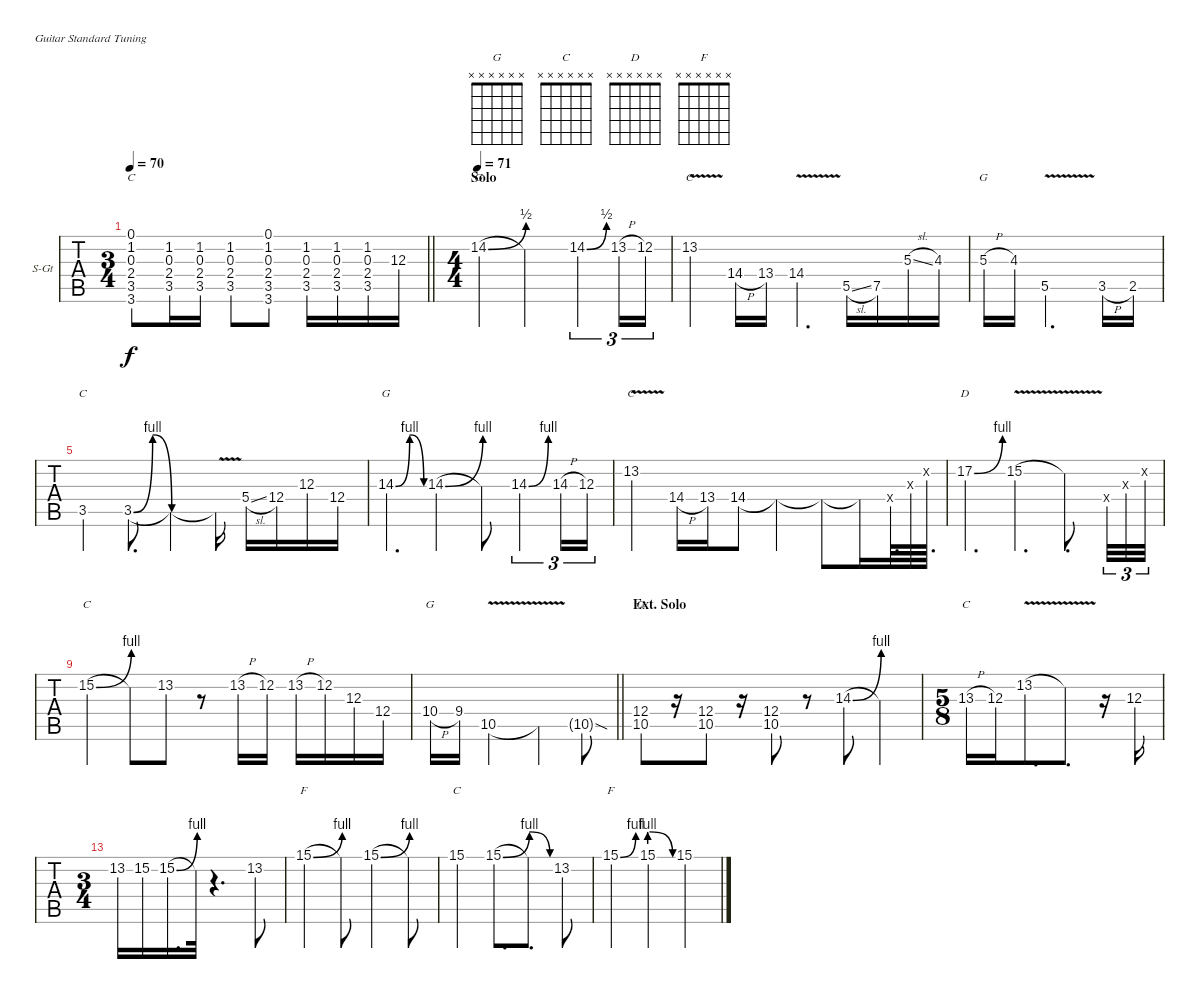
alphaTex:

\bracketExtendMode nobrackets
\firstSystemTrackNameOrientation horizontal
\otherSystemsTrackNameOrientation horizontal
\defaultBarNumberDisplay FirstOfSystem
\track ("Acoustic w/ Solo" "S-Gt") {instrument acousticguitarsteel}
\staff {tabs}
\tuning (E4 B3 G3 D3 A2 E2)
\chord ("G" x x x x x x)
\chord ("C" 0 1 0 2 3 3)
\chord ("C" x x x x x x)
\chord ("D" x x x x x x)
\chord ("F" x x x x x x)
\ts (3 4)
\tempo 70
\clef g2
\barLineRight lightlight
\ks c
(0.1 1.2 0.3 2.4 3.5 3.6).8{ch "C" lyrics (0 "") lyrics (1 "") lyrics (2 "") lyrics (3 "") lyrics (4 "") dy f} (1.2 0.3 2.4 3.5).16{lyrics (0 "") lyrics (1 "") lyrics (2 "") lyrics (3 "") lyrics (4 "")} (1.2 0.3 2.4 3.5).16{lyrics (0 "") lyrics (1 "") lyrics (2 "") lyrics (3 "") lyrics (4 "")} (1.2 0.3 2.4 3.5).8{lyrics (0 "") lyrics (1 "") lyrics (2 "") lyrics (3 "") lyrics (4 "")} (0.1 1.2 0.3 2.4 3.5 3.6).8{lyrics (0 "") lyrics (1 "") lyrics (2 "") lyrics (3 "") lyrics (4 "")} (1.2 0.3 2.4 3.5).16{lyrics (0 "") lyrics (1 "") lyrics (2 "") lyrics (3 "") lyrics (4 "")} (1.2 0.3 2.4 3.5).16{lyrics (0 "") lyrics (1 "") lyrics (2 "") lyrics (3 "") lyrics (4 "")} (1.2 0.3 2.4 3.5).16{lyrics (0 "") lyrics (1 "") lyrics (2 "") lyrics (3 "") lyrics (4 "")} 12.3.16{lyrics (0 "") lyrics (1 "") lyrics (2 "") lyrics (3 "") lyrics (4 "")} |
\ts (4 4)
\section ("" "Solo")
\tempo 71
14.2{be (bend 0 0 30.599999999999998 2)}.4{ch "G" lyrics (0 "") lyrics (1 "") lyrics (2 "") lyrics (3 "") lyrics (4 "")} 14.2{be (hold 0 0 60 0) v t}.2{lyrics (0 "") lyrics (1 "") lyrics (2 "") lyrics (3 "") lyrics (4 "")} 14.2{be (bend 0 0 28.799999999999997 2)}.4{tu (3 2) lyrics (0 "") lyrics (1 "") lyrics (2 "") lyrics (3 "") lyrics (4 "")} 13.2{h}.16{tu (3 2) lyrics (0 "") lyrics (1 "") lyrics (2 "") lyrics (3 "") lyrics (4 "")} 12.2.16{tu (3 2) lyrics (0 "") lyrics (1 "") lyrics (2 "") lyrics (3 "") lyrics (4 "")} |
13.2{v}.4{ch "C" lyrics (0 "") lyrics (1 "") lyrics (2 "") lyrics (3 "") lyrics (4 "")} 14.4{h}.16{lyrics (0 "") lyrics (1 "") lyrics (2 "") lyrics (3 "") lyrics (4 "")} 13.4.16{lyrics (0 "") lyrics (1 "") lyrics (2 "") lyrics (3 "") lyrics (4 "")} 14.4{v}.4{d lyrics (0 "") lyrics (1 "") lyrics (2 "") lyrics (3 "") lyrics (4 "")} 5.5{sl}.16{lyrics (0 "") lyrics (1 "") lyrics (2 "") lyrics (3 "") lyrics (4 "")} 7.5.16{lyrics (0 "") lyrics (1 "") lyrics (2 "") lyrics (3 "") lyrics (4 "")} 5.3{sl}.16{lyrics (0 "") lyrics (1 "") lyrics (2 "") lyrics (3 "") lyrics (4 "")} 4.3.16{lyrics (0 "") lyrics (1 "") lyrics (2 "") lyrics (3 "") lyrics (4 "")} |
5.3{h}.16{ch "G" lyrics (0 "") lyrics (1 "") lyrics (2 "") lyrics (3 "") lyrics (4 "")} 4.3.16{lyrics (0 "") lyrics (1 "") lyrics (2 "") lyrics (3 "") lyrics (4 "")} 5.5{v}.2{d lyrics (0 "") lyrics (1 "") lyrics (2 "") lyrics (3 "") lyrics (4 "")} 3.5{h}.16{lyrics (0 "") lyrics (1 "") lyrics (2 "") lyrics (3 "") lyrics (4 "")} 2.5.16{lyrics (0 "") lyrics (1 "") lyrics (2 "") lyrics (3 "") lyrics (4 "")} |
3.5.4{ch "C" lyrics (0 "") lyrics (1 "") lyrics (2 "") lyrics (3 "") lyrics (4 "")} 3.5{be (bendrelease 0 0 30 4 30 4 60 0)}.8{d lyrics (0 "") lyrics (1 "") lyrics (2 "") lyrics (3 "") lyrics (4 "")} 3.5{be (hold 0 0 60 0) v t}.4{lyrics (0 "") lyrics (1 "") lyrics (2 "") lyrics (3 "") lyrics (4 "")} 3.5{v t}.16{lyrics (0 "") lyrics (1 "") lyrics (2 "") lyrics (3 "") lyrics (4 "")} 5.4{sl}.16{lyrics (0 "") lyrics (1 "") lyrics (2 "") lyrics (3 "") lyrics (4 "")} 12.4.16{lyrics (0 "") lyrics (1 "") lyrics (2 "") lyrics (3 "") lyrics (4 "")} 12.3.16{lyrics (0 "") lyrics (1 "") lyrics (2 "") lyrics (3 "") lyrics (4 "")} 12.4.16{lyrics (0 "") lyrics (1 "") lyrics (2 "") lyrics (3 "") lyrics (4 "")} |
14.3{be (bendrelease 0 0 25.8 4 32.4 4 59.4 0)}.4{d ch "G" lyrics (0 "") lyrics (1 "") lyrics (2 "") lyrics (3 "") lyrics (4 "")} 14.3{be (bend 0 0 28.799999999999997 4)}.4{lyrics (0 "") lyrics (1 "") lyrics (2 "") lyrics (3 "") lyrics (4 "")} 14.3{be (hold 0 0 60 0) t}.8{lyrics (0 "") lyrics (1 "") lyrics (2 "") lyrics (3 "") lyrics (4 "")} 14.3{be (bend 0 0 28.2 4)}.4{tu (3 2) lyrics (0 "") lyrics (1 "") lyrics (2 "") lyrics (3 "") lyrics (4 "")} 14.3{h}.16{tu (3 2) lyrics (0 "") lyrics (1 "") lyrics (2 "") lyrics (3 "") lyrics (4 "")} 12.3.16{tu (3 2) lyrics (0 "") lyrics (1 "") lyrics (2 "") lyrics (3 "") lyrics (4 "")} |
13.2{v}.4{ch "C" lyrics (0 "") lyrics (1 "") lyrics (2 "") lyrics (3 "") lyrics (4 "")} 14.4{h}.16{lyrics (0 "") lyrics (1 "") lyrics (2 "") lyrics (3 "") lyrics (4 "")} 13.4.16{lyrics (0 "") lyrics (1 "") lyrics (2 "") lyrics (3 "") lyrics (4 "")} 14.4.8{lyrics (0 "") lyrics (1 "") lyrics (2 "") lyrics (3 "") lyrics (4 "")} 14.4{t}.4{lyrics (0 "") lyrics (1 "") lyrics (2 "") lyrics (3 "") lyrics (4 "")} 14.4{t}.8{lyrics (0 "") lyrics (1 "") lyrics (2 "") lyrics (3 "") lyrics (4 "")} 14.4{t}.16{lyrics (0 "") lyrics (1 "") lyrics (2 "") lyrics (3 "") lyrics (4 "")} 0.4{x}.64{d lyrics (0 "") lyrics (1 "") lyrics (2 "") lyrics (3 "") lyrics (4 "")} 0.3{x}.64{lyrics (0 "") lyrics (1 "") lyrics (2 "") lyrics (3 "") lyrics (4 "")} 0.2{x}.64{d lyrics (0 "") lyrics (1 "") lyrics (2 "") lyrics (3 "") lyrics (4 "")} |
17.2{be (bend 0 0 29.4 4)}.4{d ch "D" lyrics (0 "") lyrics (1 "") lyrics (2 "") lyrics (3 "") lyrics (4 "")} 15.2{v}.4{d lyrics (0 "") lyrics (1 "") lyrics (2 "") lyrics (3 "") lyrics (4 "")} 15.2{v t}.8{d lyrics (0 "") lyrics (1 "") lyrics (2 "") lyrics (3 "") lyrics (4 "")} 0.4{x}.32{tu (3 2) lyrics (0 "") lyrics (1 "") lyrics (2 "") lyrics (3 "") lyrics (4 "")} 0.3{x}.32{tu (3 2) lyrics (0 "") lyrics (1 "") lyrics (2 "") lyrics (3 "") lyrics (4 "")} 0.2{x}.32{tu (3 2) lyrics (0 "") lyrics (1 "") lyrics (2 "") lyrics (3 "") lyrics (4 "")} |
15.2{be (bend 0 0 29.4 4)}.4{ch "C" lyrics (0 "") lyrics (1 "") lyrics (2 "") lyrics (3 "") lyrics (4 "")} 15.2{be (hold 0 0 60 0) t}.8{lyrics (0 "") lyrics (1 "") lyrics (2 "") lyrics (3 "") lyrics (4 "")} 13.2.8{lyrics (0 "") lyrics (1 "") lyrics (2 "") lyrics (3 "") lyrics (4 "")} r.8 13.2{h}.16{lyrics (0 "") lyrics (1 "") lyrics (2 "") lyrics (3 "") lyrics (4 "")} 12.2.16{lyrics (0 "") lyrics (1 "") lyrics (2 "") lyrics (3 "") lyrics (4 "")} 13.2{h}.16{lyrics (0 "") lyrics (1 "") lyrics (2 "") lyrics (3 "") lyrics (4 "")} 12.2.16{lyrics (0 "") lyrics (1 "") lyrics (2 "") lyrics (3 "") lyrics (4 "")} 12.3.16{lyrics (0 "") lyrics (1 "") lyrics (2 "") lyrics (3 "") lyrics (4 "")} 12.4.16{lyrics (0 "") lyrics (1 "") lyrics (2 "") lyrics (3 "") lyrics (4 "")} |
\barLineRight lightlight
10.4{h}.16{ch "G" lyrics (0 "") lyrics (1 "") lyrics (2 "") lyrics (3 "") lyrics (4 "")} 9.4.16{lyrics (0 "") lyrics (1 "") lyrics (2 "") lyrics (3 "") lyrics (4 "")} 10.5{v}.2{lyrics (0 "") lyrics (1 "") lyrics (2 "") lyrics (3 "") lyrics (4 "")} 10.5{v t}.4{lyrics (0 "") lyrics (1 "") lyrics (2 "") lyrics (3 "") lyrics (4 "")} 10.5{sod g}.8{lyrics (0 "") lyrics (1 "") lyrics (2 "") lyrics (3 "") lyrics (4 "")} |
\section ("" "Ext. Solo")
(12.4 10.5).8{ch "G" lyrics (0 "") lyrics (1 "") lyrics (2 "") lyrics (3 "") lyrics (4 "")} r.16 (12.4 10.5).8{lyrics (0 "") lyrics (1 "") lyrics (2 "") lyrics (3 "") lyrics (4 "")} r.16 (12.4 10.5).8{lyrics (0 "") lyrics (1 "") lyrics (2 "") lyrics (3 "") lyrics (4 "")} r.8 14.3{be (bend 0 0 28.2 4)}.8{lyrics (0 "") lyrics (1 "") lyrics (2 "") lyrics (3 "") lyrics (4 "")} 14.3{be (hold 0 0 60 0) t}.4{lyrics (0 "") lyrics (1 "") lyrics (2 "") lyrics (3 "") lyrics (4 "")} |
\ts (5 8)
13.3{h}.16{ch "C" lyrics (0 "") lyrics (1 "") lyrics (2 "") lyrics (3 "") lyrics (4 "")} 12.3.16{lyrics (0 "") lyrics (1 "") lyrics (2 "") lyrics (3 "") lyrics (4 "")} 13.2{v}.8{d lyrics (0 "") lyrics (1 "") lyrics (2 "") lyrics (3 "") lyrics (4 "")} 13.2{v t}.8{d lyrics (0 "") lyrics (1 "") lyrics (2 "") lyrics (3 "") lyrics (4 "")} r.16 12.3.16{lyrics (0 "") lyrics (1 "") lyrics (2 "") lyrics (3 "") lyrics (4 "")} |
\ts (3 4)
13.2.16{lyrics (0 "") lyrics (1 "") lyrics (2 "") lyrics (3 "") lyrics (4 "")} 15.2.16{lyrics (0 "") lyrics (1 "") lyrics (2 "") lyrics (3 "") lyrics (4 "")} 15.2{be (bend 0 0 27.599999999999998 4)}.16{d lyrics (0 "") lyrics (1 "") lyrics (2 "") lyrics (3 "") lyrics (4 "")} 15.2{be (hold 0 0 60 0) t}.32{lyrics (0 "") lyrics (1 "") lyrics (2 "") lyrics (3 "") lyrics (4 "")} r.4{d} 13.2.8{lyrics (0 "") lyrics (1 "") lyrics (2 "") lyrics (3 "") lyrics (4 "")} |
15.1{be (bend 0 0 26.4 4)}.4{ch "F" lyrics (0 "") lyrics (1 "") lyrics (2 "") lyrics (3 "") lyrics (4 "")} 15.1{be (hold 0 0 60 0) t}.8{lyrics (0 "") lyrics (1 "") lyrics (2 "") lyrics (3 "") lyrics (4 "")} 15.1{be (bend 0 0 27.599999999999998 4)}.4{lyrics (0 "") lyrics (1 "") lyrics (2 "") lyrics (3 "") lyrics (4 "")} 15.1{be (hold 0 0 60 0) t}.8{lyrics (0 "") lyrics (1 "") lyrics (2 "") lyrics (3 "") lyrics (4 "")} |
15.1.4{ch "C" lyrics (0 "") lyrics (1 "") lyrics (2 "") lyrics (3 "") lyrics (4 "")} 15.1{be (bend 0 0 27.599999999999998 4)}.8{d lyrics (0 "") lyrics (1 "") lyrics (2 "") lyrics (3 "") lyrics (4 "")} 15.1{be (release 0 4 28.799999999999997 0) t}.8{d lyrics (0 "") lyrics (1 "") lyrics (2 "") lyrics (3 "") lyrics (4 "")} 13.2.8{lyrics (0 "") lyrics (1 "") lyrics (2 "") lyrics (3 "") lyrics (4 "")} |
15.1{be (bend 0 0 60 4)}.4{ch "F" lyrics (0 "") lyrics (1 "") lyrics (2 "") lyrics (3 "") lyrics (4 "")} 15.1{be (prebendrelease 0 4 60 0)}.4{lyrics (0 "") lyrics (1 "") lyrics (2 "") lyrics (3 "") lyrics (4 "")} 15.1.4{lyrics (0 "") lyrics (1 "") lyrics (2 "") lyrics (3 "") lyrics (4 "")}
